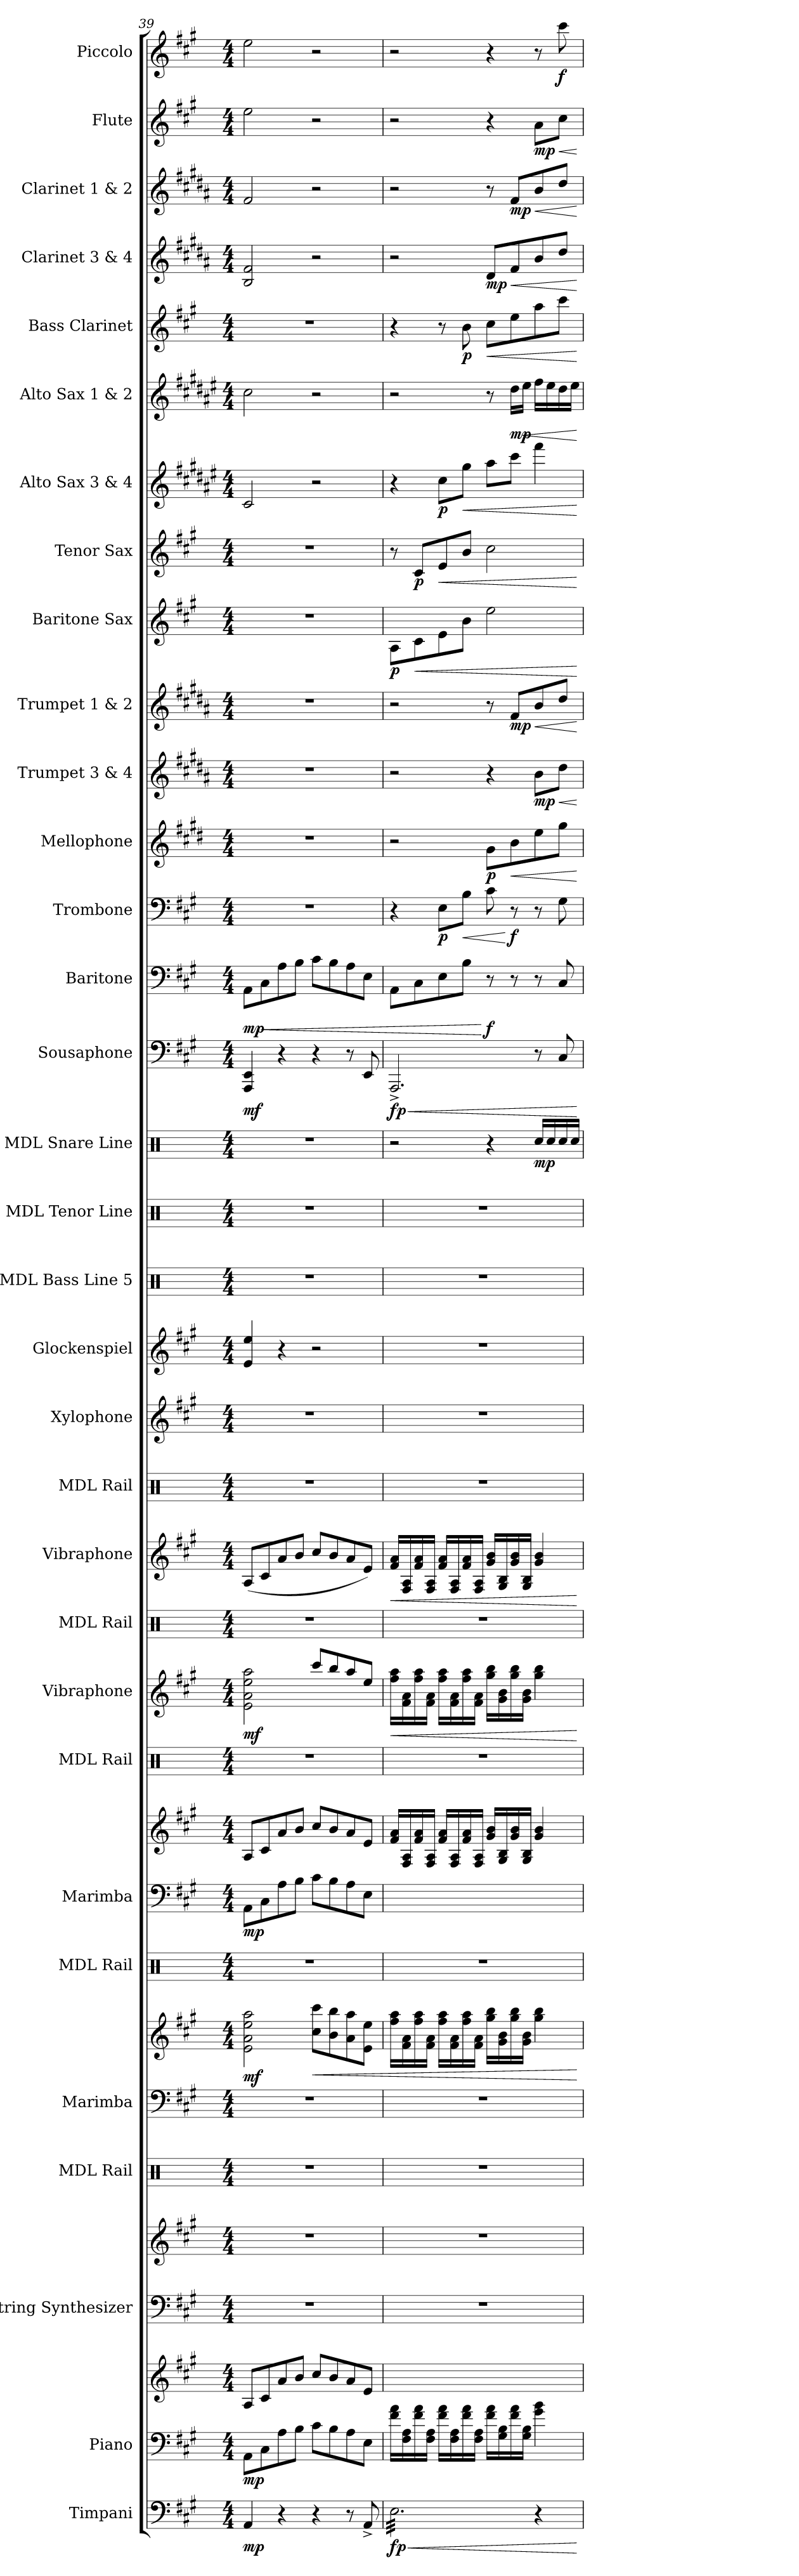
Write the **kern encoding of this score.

**kern	**dynam	**kern	**kern	**dynam	**kern	**kern	**kern	**kern	**kern	**dynam	**kern	**kern	**kern	**dynam	**kern	**kern	**dynam	**kern	**kern	**dynam	**kern	**kern	**kern	**kern	**kern	**kern	**dynam	**kern	**dynam	**kern	**dynam	**kern	**dynam	**kern	**dynam	**kern	**dynam	**kern	**dynam	**kern	**dynam	**kern	**dynam	**kern	**dynam	**kern	**dynam	**kern	**dynam	**kern	**dynam	**kern	**dynam	**kern	**dynam	**kern	**dynam
*part32	*part32	*part31	*part31	*part31	*part30	*part30	*part29	*part28	*part28	*part28	*part27	*part26	*part26	*part26	*part25	*part24	*part24	*part23	*part22	*part22	*part21	*part20	*part19	*part18	*part17	*part16	*part16	*part15	*part15	*part14	*part14	*part13	*part13	*part12	*part12	*part11	*part11	*part10	*part10	*part9	*part9	*part8	*part8	*part7	*part7	*part6	*part6	*part5	*part5	*part4	*part4	*part3	*part3	*part2	*part2	*part1	*part1
*staff36	*staff36	*staff35	*staff34	*staff34/35	*staff33	*staff32	*staff31	*staff30	*staff29	*staff29/30	*staff28	*staff27	*staff26	*staff26/27	*staff25	*staff24	*staff24	*staff23	*staff22	*staff22	*staff21	*staff20	*staff19	*staff18	*staff17	*staff16	*staff16	*staff15	*staff15	*staff14	*staff14	*staff13	*staff13	*staff12	*staff12	*staff11	*staff11	*staff10	*staff10	*staff9	*staff9	*staff8	*staff8	*staff7	*staff7	*staff6	*staff6	*staff5	*staff5	*staff4	*staff4	*staff3	*staff3	*staff2	*staff2	*staff1	*staff1
*I"Timpani	*	*I"Piano	*	*	*I"String Synthesizer	*	*I"MDL Rail	*I"Marimba	*	*	*I"MDL Rail	*I"Marimba	*	*	*I"MDL Rail	*I"Vibraphone	*	*I"MDL Rail	*I"Vibraphone	*	*I"MDL Rail	*I"Xylophone	*I"Glockenspiel	*I"MDL Bass Line 5	*I"MDL Tenor Line	*I"MDL Snare Line	*	*I"Sousaphone	*	*I"Baritone	*	*I"Trombone	*	*I"Mellophone	*	*I"Trumpet 3 &amp; 4	*	*I"Trumpet 1 &amp; 2	*	*I"Baritone Sax	*	*I"Tenor Sax	*	*I"Alto Sax 3 &amp; 4	*	*I"Alto Sax 1 &amp; 2	*	*I"Bass Clarinet	*	*I"Clarinet 3 &amp; 4	*	*I"Clarinet 1 &amp; 2	*	*I"Flute	*	*I"Piccolo	*
*I'Timp.	*	*I'Pno.	*	*	*I'Synth.	*	*I'RL.	*I'Mrm.	*	*	*I'RL.	*I'Mrm.	*	*	*I'RL.	*I'Vib.	*	*I'RL.	*I'Vib.	*	*I'RL.	*I'Xyl.	*I'Glk.	*I'B. L.	*I'T. L.	*I'S. L.	*	*	*	*I'Btn.	*	*I'Tbn.	*	*I'Mph.	*	*I'Tpt. 3&amp;4	*	*I'Tpt. 1&amp;2	*	*I'Bari. Sax.	*	*I'T. Sax.	*	*I'A. Sax. 3&amp;4	*	*I'A. Sax. 1&amp;2	*	*I'B. Cl.	*	*I'Cl. 3&amp;4	*	*I'Cl. 1&amp;2	*	*I'Fl.	*	*I'Picc.	*
*clefF4	*	*clefF4	*clefG2	*	*clefF4	*clefG2	*clefX	*clefF4	*clefG2	*	*clefX	*clefF4	*clefG2	*	*clefX	*clefG2	*	*clefX	*clefG2	*	*clefX	*clefG2	*clefG2	*clefX	*clefX	*clefX	*	*clefF4	*	*clefF4	*	*clefF4	*	*clefG2	*	*clefG2	*	*clefG2	*	*clefG2	*	*clefG2	*	*clefG2	*	*clefG2	*	*clefG2	*	*clefG2	*	*clefG2	*	*clefG2	*	*clefG2	*
*	*	*	*	*	*	*	*	*	*	*	*	*	*	*	*	*	*	*	*	*	*	*ITrd-7c-12	*ITrd-14c-24	*	*	*	*	*	*	*	*	*	*	*ITrd4c7	*	*ITrd1c2	*	*ITrd1c2	*	*ITrd12c21	*	*ITrd8c14	*	*ITrd5c9	*	*ITrd5c9	*	*ITrd8c14	*	*ITrd1c2	*	*ITrd1c2	*	*	*	*ITrd-7c-12	*
*k[f#c#g#]	*	*k[f#c#g#]	*k[f#c#g#]	*	*k[f#c#g#]	*k[f#c#g#]	*k[]	*k[f#c#g#]	*k[f#c#g#]	*	*k[]	*k[f#c#g#]	*k[f#c#g#]	*	*k[]	*k[f#c#g#]	*	*k[]	*k[f#c#g#]	*	*k[]	*k[f#c#g#]	*k[f#c#g#]	*k[]	*k[]	*k[]	*	*k[f#c#g#]	*	*k[f#c#g#]	*	*k[f#c#g#]	*	*k[f#c#g#]	*	*k[f#c#g#]	*	*k[f#c#g#]	*	*k[f#c#g#]	*	*k[f#c#g#]	*	*k[f#c#g#]	*	*k[f#c#g#]	*	*k[f#c#g#]	*	*k[f#c#g#]	*	*k[f#c#g#]	*	*k[f#c#g#]	*	*k[f#c#g#]	*
*M4/4	*	*M4/4	*M4/4	*	*M4/4	*M4/4	*M4/4	*M4/4	*M4/4	*	*M4/4	*M4/4	*M4/4	*	*M4/4	*M4/4	*	*M4/4	*M4/4	*	*M4/4	*M4/4	*M4/4	*M4/4	*M4/4	*M4/4	*	*M4/4	*	*M4/4	*	*M4/4	*	*M4/4	*	*M4/4	*	*M4/4	*	*M4/4	*	*M4/4	*	*M4/4	*	*M4/4	*	*M4/4	*	*M4/4	*	*M4/4	*	*M4/4	*	*M4/4	*
=39	=39	=39	=39	=39	=39	=39	=39	=39	=39	=39	=39	=39	=39	=39	=39	=39	=39	=39	=39	=39	=39	=39	=39	=39	=39	=39	=39	=39	=39	=39	=39	=39	=39	=39	=39	=39	=39	=39	=39	=39	=39	=39	=39	=39	=39	=39	=39	=39	=39	=39	=39	=39	=39	=39	=39	=39	=39
!	!LO:DY:b	!	!	!LO:DY:b=2	!	!	!	!	!	!LO:DY:b	!	!	!	!LO:DY:b=2	!	!	!LO:DY:b	!	!	!	!	!	!	!	!	!	!	!	!LO:DY:b	!	!LO:DY:b	!	!	!	!	!	!	!	!	!	!	!	!	!	!	!	!	!	!	!	!	!	!	!	!	!	!
4AA/	mp	8AA\L	8A/L	mp	1r	1r	1r	1r	2e\ 2a\ 2ee\ 2aa\	mf	1r	8AA\L	8A/L	mp	1r	2e\ 2a\ 2ee\ 2aa\	mf	1r	(>8A/L	.	1r	1r	4eee/ 4eeee/	1r	1r	1r	.	4AAA/ 4EE/	mf	8AA\L	mp	1r	.	1r	.	1r	.	1r	.	1r	.	1r	.	2E/	.	2e\	.	1r	.	2A/ 2e/	.	2e/	.	2ee\	.	2eee\	.
!	!	!	!	!	!	!	!	!	!	!	!	!	!	!	!	!	!	!	!	!	!	!	!	!	!	!	!	!	!	!	!LO:HP:b	!	!	!	!	!	!	!	!	!	!	!	!	!	!	!	!	!	!	!	!	!	!	!	!	!	!
.	.	8C#\	8c#/	.	.	.	.	.	.	.	.	8C#\	8c#/	.	.	.	.	.	8c#/	.	.	.	.	.	.	.	.	.	.	8C#\	<	.	.	.	.	.	.	.	.	.	.	.	.	.	.	.	.	.	.	.	.	.	.	.	.	.	.
4r	.	8A\	8a/	.	.	.	.	.	.	.	.	8A\	8a/	.	.	.	.	.	8a/	.	.	.	4r	.	.	.	.	4r	.	8A\	.	.	.	.	.	.	.	.	.	.	.	.	.	.	.	.	.	.	.	.	.	.	.	.	.	.	.
.	.	8B\J	8b/J	.	.	.	.	.	.	.	.	8B\J	8b/J	.	.	.	.	.	8b/J	.	.	.	.	.	.	.	.	.	.	8B\J	.	.	.	.	.	.	.	.	.	.	.	.	.	.	.	.	.	.	.	.	.	.	.	.	.	.	.
!	!	!	!	!	!	!	!	!	!	!LO:HP:b	!	!	!	!	!	!	!	!	!	!	!	!	!	!	!	!	!	!	!	!	!	!	!	!	!	!	!	!	!	!	!	!	!	!	!	!	!	!	!	!	!	!	!	!	!	!	!
4r	.	8c#\L	8cc#/L	.	.	.	.	.	8cc#\ 8ccc#\L	<	.	8c#\L	8cc#/L	.	.	8ccc#/L	.	.	8cc#/L	.	.	.	2r	.	.	.	.	4r	.	8c#\L	.	.	.	.	.	.	.	.	.	.	.	.	.	2r	.	2r	.	.	.	2r	.	2r	.	2r	.	2r	.
.	.	8B\	8b/	.	.	.	.	.	8b\ 8bb\	.	.	8B\	8b/	.	.	8bb/	.	.	8b/	.	.	.	.	.	.	.	.	.	.	8B\	.	.	.	.	.	.	.	.	.	.	.	.	.	.	.	.	.	.	.	.	.	.	.	.	.	.	.
8r	.	8A\	8a/	.	.	.	.	.	8a\ 8aa\	.	.	8A\	8a/	.	.	8aa/	.	.	8a/	.	.	.	.	.	.	.	.	8r	.	8A\	.	.	.	.	.	.	.	.	.	.	.	.	.	.	.	.	.	.	.	.	.	.	.	.	.	.	.
8AA^/	.	8E\J	8e/J	.	.	.	.	.	8e\ 8ee\J	.	.	8E\J	8e/J	.	.	8ee/J	.	.	8e/J)	.	.	.	.	.	.	.	.	8EE/	.	8E\J	.	.	.	.	.	.	.	.	.	.	.	.	.	.	.	.	.	.	.	.	.	.	.	.	.	.	.
=40	=40	=40	=40	=40	=40	=40	=40	=40	=40	=40	=40	=40	=40	=40	=40	=40	=40	=40	=40	=40	=40	=40	=40	=40	=40	=40	=40	=40	=40	=40	=40	=40	=40	=40	=40	=40	=40	=40	=40	=40	=40	=40	=40	=40	=40	=40	=40	=40	=40	=40	=40	=40	=40	=40	=40	=40	=40
!	!LO:HP:b	!	!	!	!	!	!	!	!	!	!	!	!	!	!	!	!LO:HP:b	!	!	!LO:HP:b	!	!	!	!	!	!	!	!	!LO:HP:b	!	!	!	!	!	!	!	!	!	!	!	!	!	!	!	!	!	!	!	!	!	!	!	!	!	!	!	!
!	!LO:DY:n=1:b	!	!	!	!	!	!	!	!	!	!	!	!	!	!	!	!	!	!	!	!	!	!	!	!	!	!	!	!LO:DY:n=1:b	!	!	!	!	!	!	!	!	!	!	!	!LO:DY:b	!	!	!	!	!	!	!	!	!	!	!	!	!	!	!	!
*tremolo	*	*	*	*	*	*	*	*	*	*	*	*	*	*	*	*	*	*	*	*	*	*	*	*	*	*	*	*	*	*	*	*	*	*	*	*	*	*	*	*	*	*	*	*	*	*	*	*	*	*	*	*	*	*	*	*	*
32E\LLL	< fp	16f#\ 16a\LL	1ryy	.	1r	1r	1r	1r	16ff#\ 16aa\LL	.	1r	1ryy	16f#/ 16a/LL	.	1r	16ff#\ 16aa\LL	<	1r	16f#/ 16a/LL	<	1r	1r	1r	1r	1r	2r	.	2.AAA^/	< fp	8AA\L	.	4r	.	2r	.	2r	.	2r	.	8AA\L	p	8r	.	4r	.	2r	.	4r	.	2r	.	2r	.	2r	.	2r	.
32E\	.	.	.	.	.	.	.	.	.	.	.	.	.	.	.	.	.	.	.	.	.	.	.	.	.	.	.	.	.	.	.	.	.	.	.	.	.	.	.	.	.	.	.	.	.	.	.	.	.	.	.	.	.	.	.	.	.
32E\	.	16F#\ 16A\	.	.	.	.	.	.	16f#\ 16a\	.	.	.	16F#/ 16A/	.	.	16f#\ 16a\	.	.	16F#/ 16A/	.	.	.	.	.	.	.	.	.	.	.	.	.	.	.	.	.	.	.	.	.	.	.	.	.	.	.	.	.	.	.	.	.	.	.	.	.	.
32E\	.	.	.	.	.	.	.	.	.	.	.	.	.	.	.	.	.	.	.	.	.	.	.	.	.	.	.	.	.	.	.	.	.	.	.	.	.	.	.	.	.	.	.	.	.	.	.	.	.	.	.	.	.	.	.	.	.
!	!	!	!	!	!	!	!	!	!	!	!	!	!	!	!	!	!	!	!	!	!	!	!	!	!	!	!	!	!	!	!	!	!	!	!	!	!	!	!	!	!LO:HP:b	!	!LO:DY:b	!	!	!	!	!	!	!	!	!	!	!	!	!	!
32E\	.	16f#\ 16a\	.	.	.	.	.	.	16ff#\ 16aa\	.	.	.	16f#/ 16a/	.	.	16ff#\ 16aa\	.	.	16f#/ 16a/	.	.	.	.	.	.	.	.	.	.	8C#\	.	.	.	.	.	.	.	.	.	8C#\	<	8C#/L	p	.	.	.	.	.	.	.	.	.	.	.	.	.	.
32E\	.	.	.	.	.	.	.	.	.	.	.	.	.	.	.	.	.	.	.	.	.	.	.	.	.	.	.	.	.	.	.	.	.	.	.	.	.	.	.	.	.	.	.	.	.	.	.	.	.	.	.	.	.	.	.	.	.
32E\	.	16F#\ 16A\JJ	.	.	.	.	.	.	16f#\ 16a\JJ	.	.	.	16F#/ 16A/JJ	.	.	16f#\ 16a\JJ	.	.	16F#/ 16A/JJ	.	.	.	.	.	.	.	.	.	.	.	.	.	.	.	.	.	.	.	.	.	.	.	.	.	.	.	.	.	.	.	.	.	.	.	.	.	.
32E\	.	.	.	.	.	.	.	.	.	.	.	.	.	.	.	.	.	.	.	.	.	.	.	.	.	.	.	.	.	.	.	.	.	.	.	.	.	.	.	.	.	.	.	.	.	.	.	.	.	.	.	.	.	.	.	.	.
!	!	!	!	!	!	!	!	!	!	!	!	!	!	!	!	!	!	!	!	!	!	!	!	!	!	!	!	!	!	!	!	!	!LO:DY:b	!	!	!	!	!	!	!	!	!	!LO:HP:b	!	!LO:DY:b	!	!	!	!	!	!	!	!	!	!	!	!
32E\	.	16f#\ 16a\LL	.	.	.	.	.	.	16ff#\ 16aa\LL	.	.	.	16f#/ 16a/LL	.	.	16ff#\ 16aa\LL	.	.	16f#/ 16a/LL	.	.	.	.	.	.	.	.	.	.	8E\	.	8E\L	p	.	.	.	.	.	.	8E\	.	8E/	<	8e\L	p	.	.	8r	.	.	.	.	.	.	.	.	.
32E\	.	.	.	.	.	.	.	.	.	.	.	.	.	.	.	.	.	.	.	.	.	.	.	.	.	.	.	.	.	.	.	.	.	.	.	.	.	.	.	.	.	.	.	.	.	.	.	.	.	.	.	.	.	.	.	.	.
32E\	.	16F#\ 16A\	.	.	.	.	.	.	16f#\ 16a\	.	.	.	16F#/ 16A/	.	.	16f#\ 16a\	.	.	16F#/ 16A/	.	.	.	.	.	.	.	.	.	.	.	.	.	.	.	.	.	.	.	.	.	.	.	.	.	.	.	.	.	.	.	.	.	.	.	.	.	.
32E\	.	.	.	.	.	.	.	.	.	.	.	.	.	.	.	.	.	.	.	.	.	.	.	.	.	.	.	.	.	.	.	.	.	.	.	.	.	.	.	.	.	.	.	.	.	.	.	.	.	.	.	.	.	.	.	.	.
!	!	!	!	!	!	!	!	!	!	!	!	!	!	!	!	!	!	!	!	!	!	!	!	!	!	!	!	!	!	!	!	!	!LO:HP:b	!	!	!	!	!	!	!	!	!	!	!	!LO:HP:b	!	!	!	!LO:DY:b	!	!	!	!	!	!	!	!
32E\	.	16f#\ 16a\	.	.	.	.	.	.	16ff#\ 16aa\	.	.	.	16f#/ 16a/	.	.	16ff#\ 16aa\	.	.	16f#/ 16a/	.	.	.	.	.	.	.	.	.	.	8B\J	.	8B\J	<	.	.	.	.	.	.	8B\J	.	8B/J	.	8b\J	<	.	.	8B\	p	.	.	.	.	.	.	.	.
32E\	.	.	.	.	.	.	.	.	.	.	.	.	.	.	.	.	.	.	.	.	.	.	.	.	.	.	.	.	.	.	.	.	.	.	.	.	.	.	.	.	.	.	.	.	.	.	.	.	.	.	.	.	.	.	.	.	.
32E\	.	16F#\ 16A\JJ	.	.	.	.	.	.	16f#\ 16a\JJ	.	.	.	16F#/ 16A/JJ	.	.	16f#\ 16a\JJ	.	.	16F#/ 16A/JJ	.	.	.	.	.	.	.	.	.	.	.	.	.	.	.	.	.	.	.	.	.	.	.	.	.	.	.	.	.	.	.	.	.	.	.	.	.	.
32E\	.	.	.	.	.	.	.	.	.	.	.	.	.	.	.	.	.	.	.	.	.	.	.	.	.	.	.	.	.	.	.	.	.	.	.	.	.	.	.	.	.	.	.	.	.	.	.	.	.	.	.	.	.	.	.	.	.
!	!	!	!	!	!	!	!	!	!	!	!	!	!	!	!	!	!	!	!	!	!	!	!	!	!	!	!	!	!	!	!LO:DY:n=1:b	!	!	!	!LO:DY:b	!	!	!	!	!	!	!	!	!	!	!	!	!	!LO:HP:b	!	!LO:DY:b	!	!	!	!	!	!
32E\	.	16f#\ 16a\LL	.	.	.	.	.	.	16gg#\ 16bb\LL	.	.	.	16g#/ 16b/LL	.	.	16gg#\ 16bb\LL	.	.	16g#/ 16b/LL	.	.	.	.	.	.	4r	.	.	.	8r	[ f	8c#\	.	8c#\L	p	4r	.	8r	.	2e\	.	2c#\	.	8cc#\L	.	8r	.	8c#\L	<	8c#/L	mp	8r	.	4r	.	4r	.
32E\	.	.	.	.	.	.	.	.	.	.	.	.	.	.	.	.	.	.	.	.	.	.	.	.	.	.	.	.	.	.	.	.	.	.	.	.	.	.	.	.	.	.	.	.	.	.	.	.	.	.	.	.	.	.	.	.	.
32E\	.	16G#\ 16B\	.	.	.	.	.	.	16g#\ 16b\	.	.	.	16G#/ 16B/	.	.	16g#\ 16b\	.	.	16G#/ 16B/	.	.	.	.	.	.	.	.	.	.	.	.	.	.	.	.	.	.	.	.	.	.	.	.	.	.	.	.	.	.	.	.	.	.	.	.	.	.
32E\	.	.	.	.	.	.	.	.	.	.	.	.	.	.	.	.	.	.	.	.	.	.	.	.	.	.	.	.	.	.	.	.	.	.	.	.	.	.	.	.	.	.	.	.	.	.	.	.	.	.	.	.	.	.	.	.	.
!	!	!	!	!	!	!	!	!	!	!	!	!	!	!	!	!	!	!	!	!	!	!	!	!	!	!	!	!	!	!	!	!	!LO:DY:n=1:b	!	!LO:HP:b	!	!	!	!LO:DY:b	!	!	!	!	!	!	!	!LO:DY:b	!	!	!	!LO:HP:b	!	!LO:DY:b	!	!	!	!
32E\	.	16f#\ 16a\	.	.	.	.	.	.	16gg#\ 16bb\	.	.	.	16g#/ 16b/	.	.	16gg#\ 16bb\	.	.	16g#/ 16b/	.	.	.	.	.	.	.	.	.	.	8r	.	8r	[ f	8e\	<	.	.	8e/L	mp	.	.	.	.	8ee\J	.	16f#\LL	mp	8e\	.	8e/	<	8e/L	mp	.	.	.	.
32E\	.	.	.	.	.	.	.	.	.	.	.	.	.	.	.	.	.	.	.	.	.	.	.	.	.	.	.	.	.	.	.	.	.	.	.	.	.	.	.	.	.	.	.	.	.	.	.	.	.	.	.	.	.	.	.	.	.
!	!	!	!	!	!	!	!	!	!	!	!	!	!	!	!	!	!	!	!	!	!	!	!	!	!	!	!	!	!	!	!	!	!	!	!	!	!	!	!	!	!	!	!	!	!	!	!LO:HP:b	!	!	!	!	!	!	!	!	!	!
32E\	.	16G#\ 16B\JJ	.	.	.	.	.	.	16g#\ 16b\JJ	.	.	.	16G#/ 16B/JJ	.	.	16g#\ 16b\JJ	.	.	16G#/ 16B/JJ	.	.	.	.	.	.	.	.	.	.	.	.	.	.	.	.	.	.	.	.	.	.	.	.	.	.	16g#\JJ	<	.	.	.	.	.	.	.	.	.	.
32E\JJJ	.	.	.	.	.	.	.	.	.	.	.	.	.	.	.	.	.	.	.	.	.	.	.	.	.	.	.	.	.	.	.	.	.	.	.	.	.	.	.	.	.	.	.	.	.	.	.	.	.	.	.	.	.	.	.	.	.
*Xtremolo	*	*	*	*	*	*	*	*	*	*	*	*	*	*	*	*	*	*	*	*	*	*	*	*	*	*	*	*	*	*	*	*	*	*	*	*	*	*	*	*	*	*	*	*	*	*	*	*	*	*	*	*	*	*	*	*	*
!	!	!	!	!	!	!	!	!	!	!	!	!	!	!	!	!	!	!	!	!	!	!	!	!	!	!	!LO:DY:b	!	!	!	!	!	!	!	!	!	!LO:DY:b	!	!LO:HP:b	!	!	!	!	!	!	!	!	!	!	!	!	!	!LO:HP:b	!	!LO:DY:b	!	!
4r	.	4g#\ 4b\	.	.	.	.	.	.	4gg#\ 4bb\	.	.	.	4g#/ 4b/	.	.	4gg#\ 4bb\	.	.	4g#/ 4b/	.	.	.	.	.	.	16Rcc/LL	mp	8r	.	8r	.	8r	.	8a\	.	8a\L	mp	8a/	<	.	.	.	.	4aa\	.	16a\LL	.	8a\	.	8a/	.	8a/	<	8a\L	mp	8r	.
.	.	.	.	.	.	.	.	.	.	.	.	.	.	.	.	.	.	.	.	.	.	.	.	.	.	16Rcc/	.	.	.	.	.	.	.	.	.	.	.	.	.	.	.	.	.	.	.	16g#\	.	.	.	.	.	.	.	.	.	.	.
!	!	!	!	!	!	!	!	!	!	!	!	!	!	!	!	!	!	!	!	!	!	!	!	!	!	!	!	!	!	!	!	!	!	!	!	!	!LO:HP:b	!	!	!	!	!	!	!	!	!	!	!	!	!	!	!	!	!	!LO:HP:b	!	!LO:DY:b
.	.	.	.	.	.	.	.	.	.	.	.	.	.	.	.	.	.	.	.	.	.	.	.	.	.	16Rcc/	.	8C#/	.	8C#/	.	8G#\	.	8cc#\J	.	8cc#\J	<	8cc#/J	.	.	.	.	.	.	.	16f#\	.	8cc#\J	.	8cc#/J	.	8cc#/J	.	8cc#\J	<	8cccc#\	f
.	.	.	.	.	.	.	.	.	.	.	.	.	.	.	.	.	.	.	.	.	.	.	.	.	.	16Rcc/JJ	.	.	.	.	.	.	.	.	.	.	.	.	.	.	.	.	.	.	.	16g#\JJ	.	.	.	.	.	.	.	.	.	.	.
.	[	.	.	.	.	.	.	.	.	[	.	.	.	.	.	.	[	.	.	[	.	.	.	.	.	.	.	.	[	.	.	.	.	.	[	.	[	.	[	.	[	.	[	.	[	.	[	.	[	.	[	.	[	.	[	.	.
=	=	=	=	=	=	=	=	=	=	=	=	=	=	=	=	=	=	=	=	=	=	=	=	=	=	=	=	=	=	=	=	=	=	=	=	=	=	=	=	=	=	=	=	=	=	=	=	=	=	=	=	=	=	=	=	=	=
*-	*-	*-	*-	*-	*-	*-	*-	*-	*-	*-	*-	*-	*-	*-	*-	*-	*-	*-	*-	*-	*-	*-	*-	*-	*-	*-	*-	*-	*-	*-	*-	*-	*-	*-	*-	*-	*-	*-	*-	*-	*-	*-	*-	*-	*-	*-	*-	*-	*-	*-	*-	*-	*-	*-	*-	*-	*-
